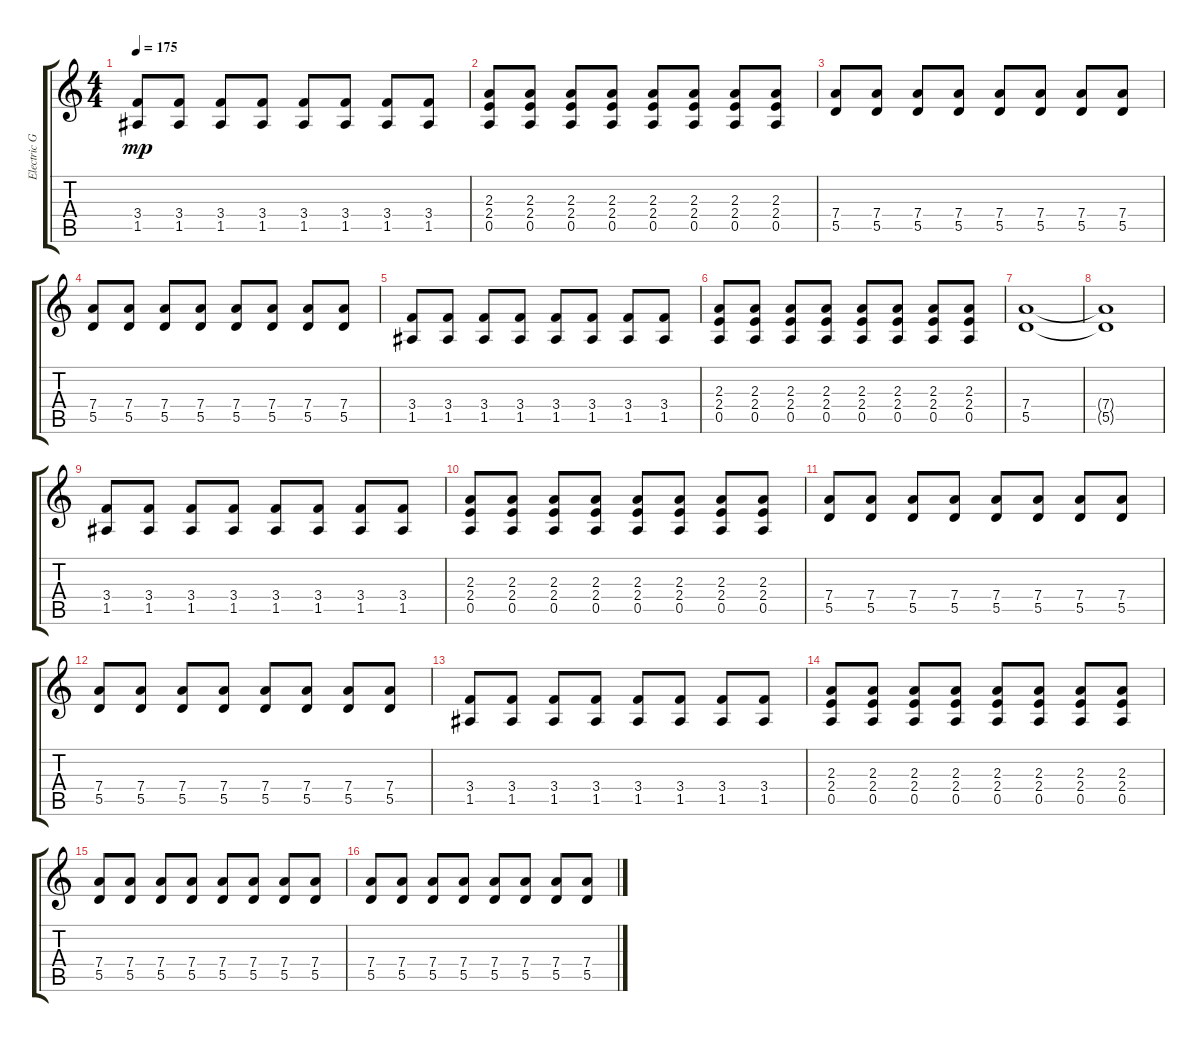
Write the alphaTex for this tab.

\track ("Electric Guitar (Rhythm)" "Electric G") {instrument overdrivenguitar}
\staff {score tabs}
\tuning (E4 B3 G3 D3 A2 E2) {hide}
\ts (4 4)
\tempo 175
\clef g2
\ks c
(3.4 1.5).8{dy mp} (3.4 1.5).8 (3.4 1.5).8 (3.4 1.5).8 (3.4 1.5).8 (3.4 1.5).8 (3.4 1.5).8 (3.4 1.5).8 |
(2.3 2.4 0.5).8 (2.3 2.4 0.5).8 (2.3 2.4 0.5).8 (2.3 2.4 0.5).8 (2.3 2.4 0.5).8 (2.3 2.4 0.5).8 (2.3 2.4 0.5).8 (2.3 2.4 0.5).8 |
(7.4 5.5).8 (7.4 5.5).8 (7.4 5.5).8 (7.4 5.5).8 (7.4 5.5).8 (7.4 5.5).8 (7.4 5.5).8 (7.4 5.5).8 |
(7.4 5.5).8 (7.4 5.5).8 (7.4 5.5).8 (7.4 5.5).8 (7.4 5.5).8 (7.4 5.5).8 (7.4 5.5).8 (7.4 5.5).8 |
(3.4 1.5).8 (3.4 1.5).8 (3.4 1.5).8 (3.4 1.5).8 (3.4 1.5).8 (3.4 1.5).8 (3.4 1.5).8 (3.4 1.5).8 |
(2.3 2.4 0.5).8 (2.3 2.4 0.5).8 (2.3 2.4 0.5).8 (2.3 2.4 0.5).8 (2.3 2.4 0.5).8 (2.3 2.4 0.5).8 (2.3 2.4 0.5).8 (2.3 2.4 0.5).8 |
(7.4 5.5).1 |
(7.4{t} 5.5{t}).1 |
(3.4 1.5).8 (3.4 1.5).8 (3.4 1.5).8 (3.4 1.5).8 (3.4 1.5).8 (3.4 1.5).8 (3.4 1.5).8 (3.4 1.5).8 |
(2.3 2.4 0.5).8 (2.3 2.4 0.5).8 (2.3 2.4 0.5).8 (2.3 2.4 0.5).8 (2.3 2.4 0.5).8 (2.3 2.4 0.5).8 (2.3 2.4 0.5).8 (2.3 2.4 0.5).8 |
(7.4 5.5).8 (7.4 5.5).8 (7.4 5.5).8 (7.4 5.5).8 (7.4 5.5).8 (7.4 5.5).8 (7.4 5.5).8 (7.4 5.5).8 |
(7.4 5.5).8 (7.4 5.5).8 (7.4 5.5).8 (7.4 5.5).8 (7.4 5.5).8 (7.4 5.5).8 (7.4 5.5).8 (7.4 5.5).8 |
(3.4 1.5).8 (3.4 1.5).8 (3.4 1.5).8 (3.4 1.5).8 (3.4 1.5).8 (3.4 1.5).8 (3.4 1.5).8 (3.4 1.5).8 |
(2.3 2.4 0.5).8 (2.3 2.4 0.5).8 (2.3 2.4 0.5).8 (2.3 2.4 0.5).8 (2.3 2.4 0.5).8 (2.3 2.4 0.5).8 (2.3 2.4 0.5).8 (2.3 2.4 0.5).8 |
(7.4 5.5).8 (7.4 5.5).8 (7.4 5.5).8 (7.4 5.5).8 (7.4 5.5).8 (7.4 5.5).8 (7.4 5.5).8 (7.4 5.5).8 |
(7.4 5.5).8 (7.4 5.5).8 (7.4 5.5).8 (7.4 5.5).8 (7.4 5.5).8 (7.4 5.5).8 (7.4 5.5).8 (7.4 5.5).8
